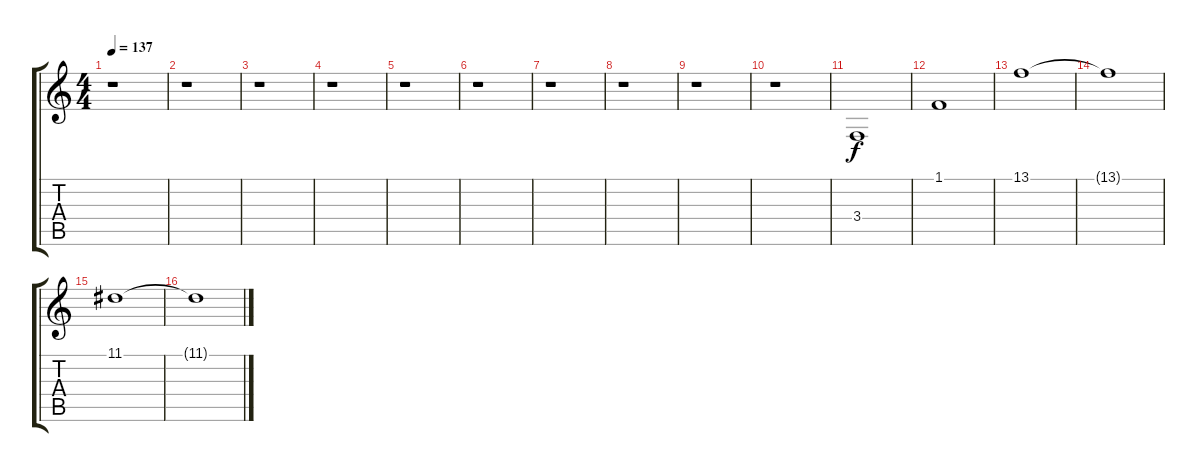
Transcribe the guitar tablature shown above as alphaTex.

\track "" {instrument pad6metallic}
\staff {score tabs}
\tuning (E4 B3 G3 D3 A2 E2) {hide}
\ts (4 4)
\tempo 137
\clef g2
\ks c
r.1{dy f} |
r.1 |
r.1 |
r.1 |
r.1 |
r.1 |
r.1 |
r.1 |
r.1 |
r.1 |
3.4.1{volume 12} |
1.1.1{volume 12} |
13.1.1{volume 14} |
13.1{t}.1 |
11.1.1 |
11.1{t}.1
